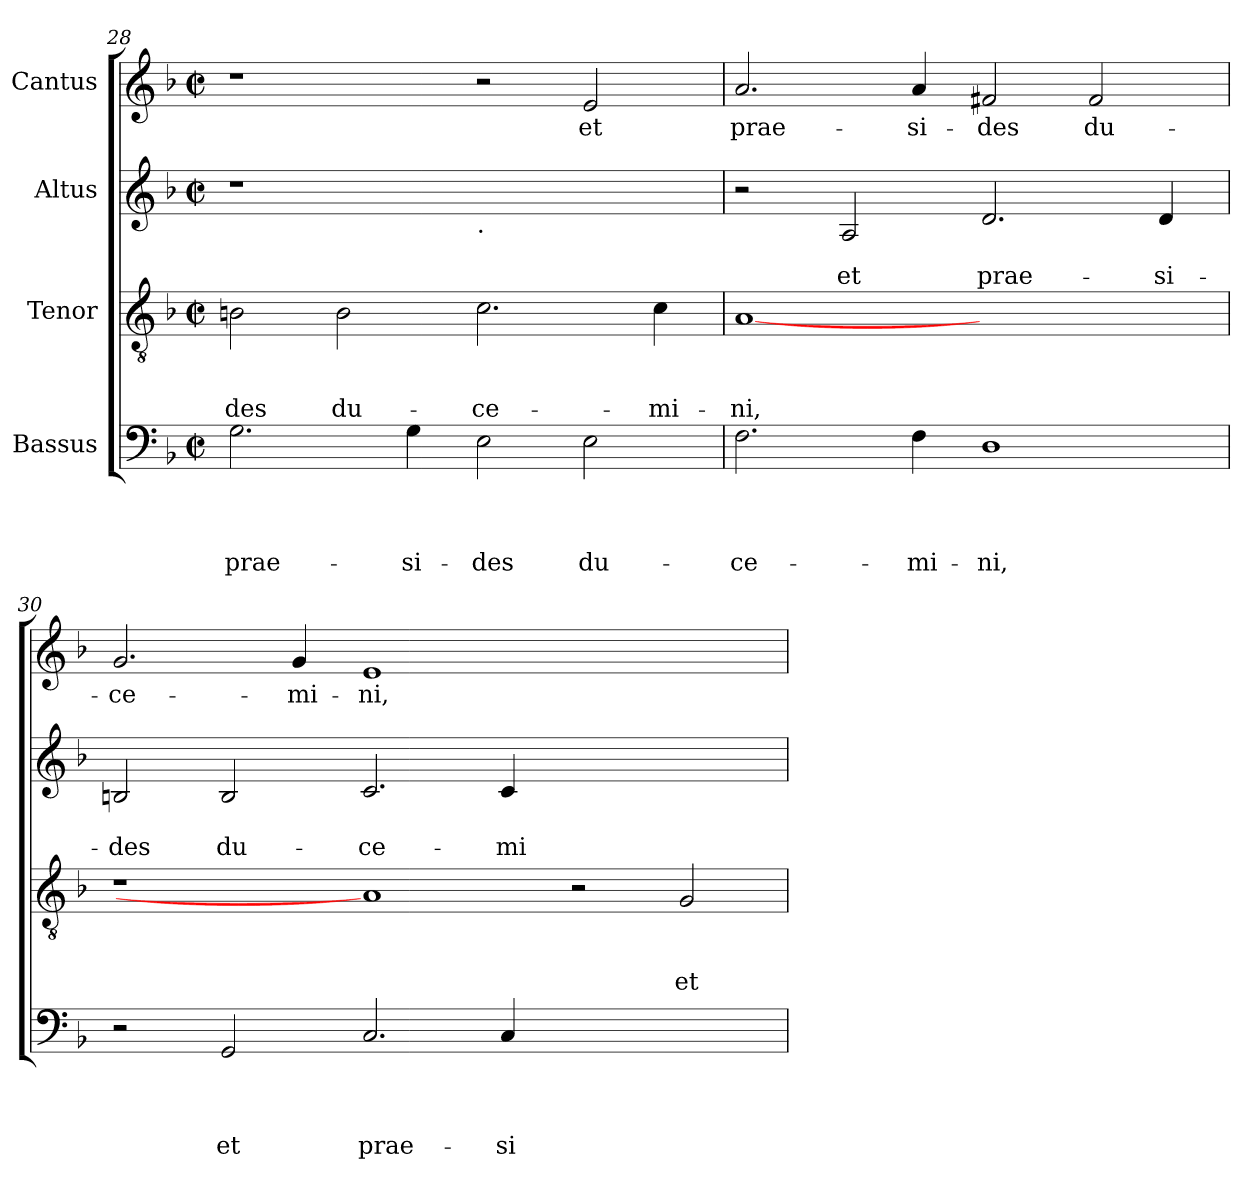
**kern	**text	**text	**text	**text	**kern	**text	**text	**text	**kern	**text	**text	**kern	**text
*part4	*part4	*part4	*part4	*part4	*part3	*part3	*part3	*part3	*part2	*part2	*part2	*part1	*part1
*staff4	*staff4	*staff4	*staff4	*staff4	*staff3	*staff3	*staff3	*staff3	*staff2	*staff2	*staff2	*staff1	*staff1
*I"Bassus	*	*	*	*	*I"Tenor	*	*	*	*I"Altus	*	*	*I"Cantus	*
!!LO:PB:g=z
*clefF4	*	*	*	*	*clefGv2	*	*	*	*clefG2	*	*	*clefG2	*
*k[b-]	*	*	*	*	*k[b-]	*	*	*	*k[b-]	*	*	*k[b-]	*
*F:	*	*	*	*	*F:	*	*	*	*F:	*	*	*F:	*
*M2/2	*	*	*	*	*M2/2	*	*	*	*M2/2	*	*	*M2/2	*
*met(c|)	*	*	*	*	*met(c|)	*	*	*	*met(c|)	*	*	*met(c|)	*
=28	=28	=28	=28	=28	=28	=28	=28	=28	=28	=28	=28	=28	=28
!	!	!	!	!LO:LY:b	!	!	!	!LO:LY:b	!	!	!	!	!
2.G\	.	.	.	prae-	2Bn\	.	.	-des	1r	.	.	1r	.
!	!	!	!	!	!	!	!	!LO:LY:b	!	!	!	!	!
.	.	.	.	.	2B\	.	.	du-	.	.	.	.	.
!	!	!	!	!LO:LY:b	!	!	!	!	!	!	!	!	!
4G\	.	.	.	-si-	.	.	.	.	.	.	.	.	.
!	!	!	!	!	!	!	!	!	!LO:TX:b:t=.	!	!	!	!
!	!	!	!	!LO:LY:b	!	!	!	!LO:LY:b	!	!	!	!	!
2E\	.	.	.	-des	2.c\	.	.	-ce-	1ryy	.	.	2r	.
!	!	!	!	!LO:LY:b	!	!	!	!	!	!	!	!	!LO:LY:b
2E\	.	.	.	du-	.	.	.	.	.	.	.	2e/	et
!	!	!	!	!	!	!	!	!LO:LY:b	!	!	!	!	!
.	.	.	.	.	4c\	.	.	-mi-	.	.	.	.	.
=29	=29	=29	=29	=29	=29	=29	=29	=29	=29	=29	=29	=29	=29
!	!	!	!	!LO:LY:b	!	!	!	!LO:LY:b	!	!	!	!	!LO:LY:b
2.F\	.	.	.	-ce-	[1A	.	.	-ni,	2r	.	.	2.a/	prae-
!	!	!	!	!	!	!	!	!	!	!	!LO:LY:b	!	!
.	.	.	.	.	.	.	.	.	2A/	.	et	.	.
!	!	!	!	!LO:LY:b	!	!	!	!	!	!	!	!	!LO:LY:b
4F\	.	.	.	-mi-	.	.	.	.	.	.	.	4a/	-si-
!	!	!	!	!LO:LY:b:rj	!	!	!	!	!	!	!LO:LY:b	!	!LO:LY:b:rj
1D	.	.	.	-ni,	1ryy	.	.	.	2.d/	.	prae-	2f#X/	-des
!	!	!	!	!	!	!	!	!	!	!	!	!	!LO:LY:b
.	.	.	.	.	.	.	.	.	.	.	.	2f#/	du-
!	!	!	!	!	!	!	!	!	!	!	!LO:LY:b	!	!
.	.	.	.	.	.	.	.	.	4d/	.	-si-	.	.
=30	=30	=30	=30	=30	=30	=30	=30	=30	=30	=30	=30	=30	=30
!	!	!	!	!	!	!	!	!	!	!	!LO:LY:b	!	!LO:LY:b
2r	.	.	.	.	1r	.	.	.	2Bn/	.	-des	2.g/	-ce-
!	!	!	!	!LO:LY:b	!	!	!	!	!	!	!LO:LY:b	!	!
2GG/	.	.	.	et	.	.	.	.	2B/	.	du-	.	.
!	!	!	!	!	!	!	!	!	!	!	!	!	!LO:LY:b
.	.	.	.	.	.	.	.	.	.	.	.	4g/	-mi-
!	!	!	!	!LO:LY:b	!	!	!	!	!	!	!LO:LY:b	!	!LO:LY:b:rj
2.C/	.	.	.	prae-	1A]	.	.	.	2.c/	.	-ce-	1e	-ni,
!	!	!	!	!LO:LY:b	!	!	!	!	!	!	!LO:LY:b	!	!
4C/	.	.	.	-si-	.	.	.	.	4c/	.	-mi-	.	.
1ryy	.	.	.	.	2r	.	.	.	1ryy	.	.	1ryy	.
!	!	!	!	!	!	!	!	!LO:LY:b	!	!	!	!	!
.	.	.	.	.	2G/	.	.	et	.	.	.	.	.
=	=	=	=	=	=	=	=	=	=	=	=	=	=
*-	*-	*-	*-	*-	*-	*-	*-	*-	*-	*-	*-	*-	*-
